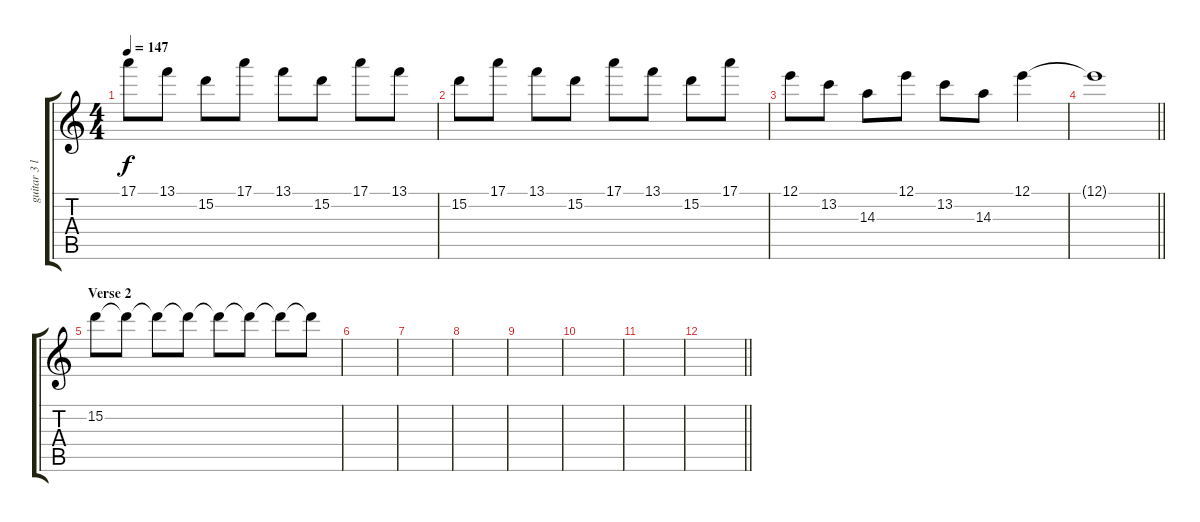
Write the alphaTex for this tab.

\track ("guitar 3 lead dis." "guitar 3 l") {instrument distortionguitar}
\staff {score tabs}
\tuning (E4 B3 G3 D3 A2 D2) {hide}
\ts (4 4)
\tempo 147
\clef g2
\ks c
17.1.8{dy f} 13.1.8 15.2.8 17.1.8 13.1.8 15.2.8 17.1.8 13.1.8 |
15.2.8 17.1.8 13.1.8 15.2.8 17.1.8 13.1.8 15.2.8 17.1.8 |
12.1.8 13.2.8 14.3.8 12.1.8 13.2.8 14.3.8 12.1.4 |
\barLineRight lightlight
12.1{t}.1 |
\section ("" "Verse 2")
15.2.8{volume 10} 15.2{t}.8{volume 7} 15.2{t}.8{volume 4} 15.2{t}.8{volume 2} 15.2{t}.8{volume 1} 15.2{t}.8{volume 0} 15.2{t}.8 15.2{t}.8 |
|
|
|
|
|
|
\barLineRight lightlight
